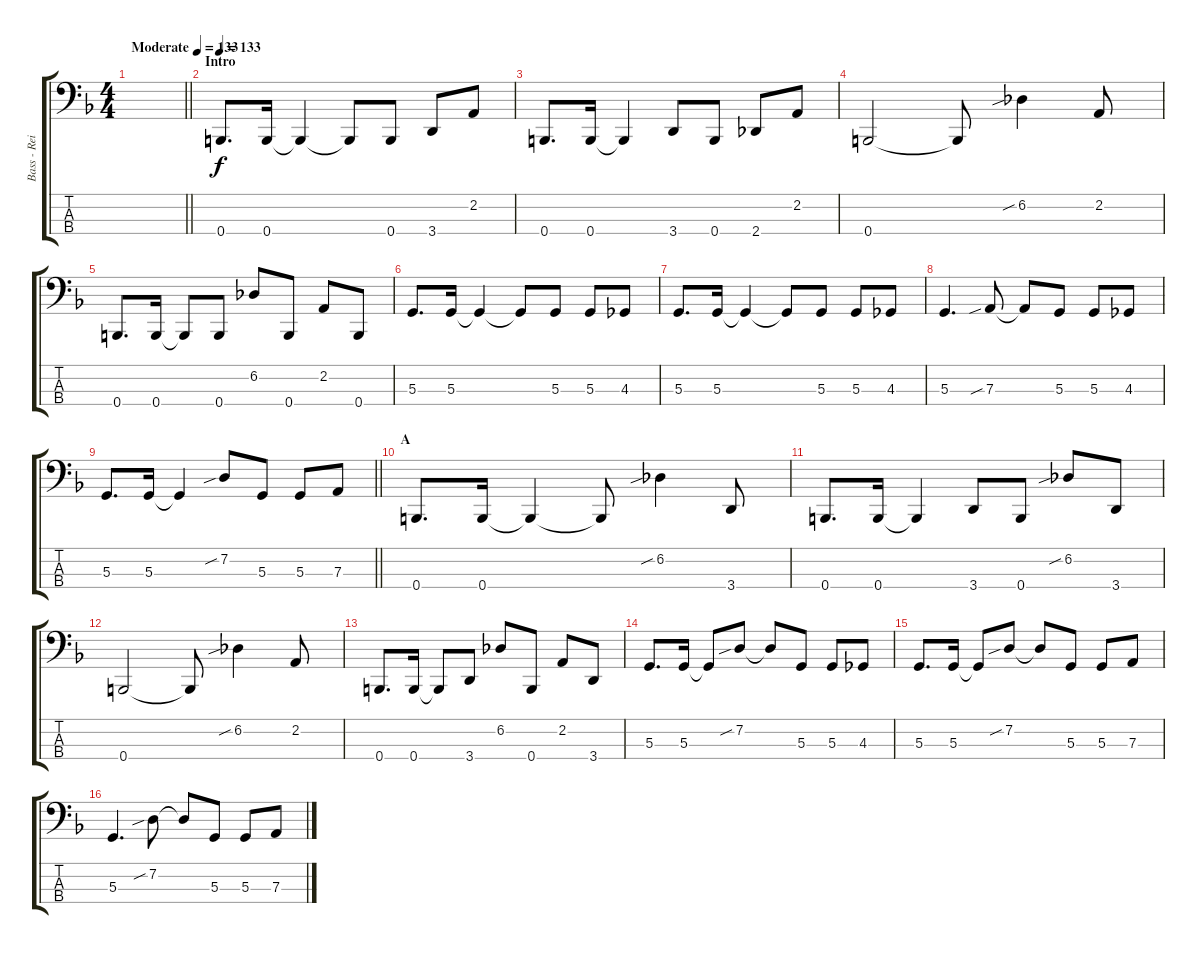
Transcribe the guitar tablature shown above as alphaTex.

\track ("Bass - Reita" "Bass - Rei") {instrument electricbasspick}
\staff {score tabs}
\tuning (C2 G1 D1 B0) {hide}
\ts (4 4)
\tempo (133 "Moderate")
\tempo 50
\tempo (133 "Moderate")
\clef f4
\barLineRight lightlight
\ks f
|
\section ("" "Intro")
\tempo 133
0.4.8{d} 0.4.16 0.4{t}.4 0.4{t}.8 0.4.8 3.4.8 2.2.8 |
0.4.8{d} 0.4.16 0.4{t}.4 3.4.8 0.4.8 2.4.8 2.2.8 |
0.4.2 0.4{t}.8 6.2{sib}.4 2.2.8 |
0.4.8{d} 0.4.16 0.4{t}.8 0.4.8 6.2.8 0.4.8 2.2.8 0.4.8 |
5.3.8{d} 5.3.16 5.3{t}.4 5.3{t}.8 5.3.8 5.3.8 4.3.8 |
5.3.8{d} 5.3.16 5.3{t}.4 5.3{t}.8 5.3.8 5.3.8 4.3.8 |
5.3.4{d} 7.3{sib}.8 7.3{t}.8 5.3.8 5.3.8 4.3.8 |
\barLineRight lightlight
5.3.8{d} 5.3.16 5.3{t}.4 7.2{sib}.8 5.3.8 5.3.8 7.3.8 |
\section ("" "A")
0.4.8{d} 0.4.16 0.4{t}.4 0.4{t}.8 6.2{sib}.4 3.4.8 |
0.4.8{d} 0.4.16 0.4{t}.4 3.4.8 0.4.8 6.2{sib}.8 3.4.8 |
0.4.2 0.4{t}.8 6.2{sib}.4 2.2.8 |
0.4.8{d} 0.4.16 0.4{t}.8 3.4.8 6.2.8 0.4.8 2.2.8 3.4.8 |
5.3.8{d} 5.3.16 5.3{t}.8 7.2{sib}.8 7.2{t}.8 5.3.8 5.3.8 4.3.8 |
5.3.8{d} 5.3.16 5.3{t}.8 7.2{sib}.8 7.2{t}.8 5.3.8 5.3.8 7.3.8 |
5.3.4{d} 7.2{sib}.8 7.2{t}.8 5.3.8 5.3.8 7.3.8
